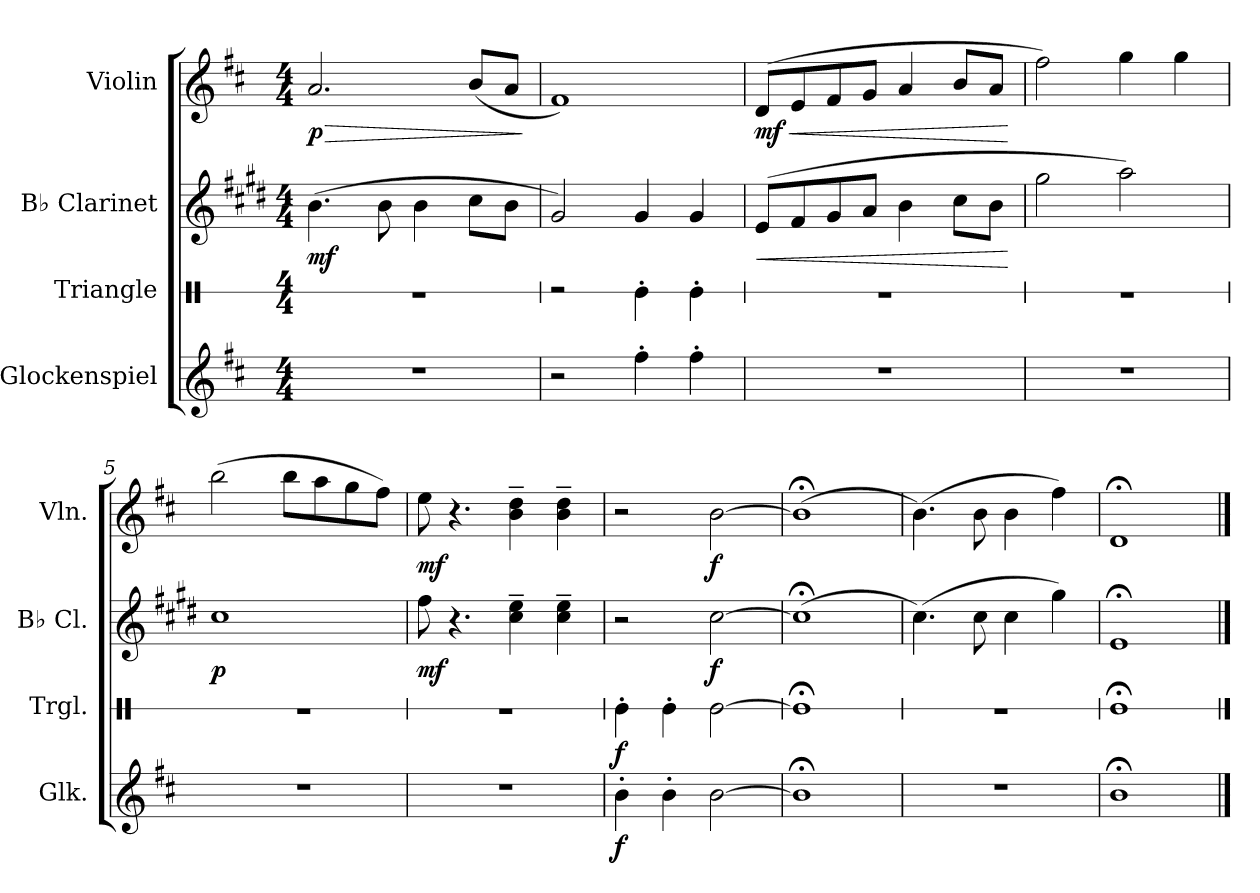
**kern	**dynam	**kern	**dynam	**kern	**dynam	**kern	**dynam
*part4	*part4	*part3	*part3	*part2	*part2	*part1	*part1
*staff4	*staff4	*staff3	*staff3	*staff2	*staff2	*staff1	*staff1
*I"Glockenspiel	*	*I"Triangle	*	*I"B♭ Clarinet	*	*I"Violin	*
*I'Glk.	*	*I'Trgl.	*	*I'B♭ Cl.	*	*I'Vln.	*
*	*	*stria1	*	*	*	*	*
*clefG2	*	*clefX	*	*clefG2	*	*clefG2	*
*ITrd-14c-24	*	*	*	*ITrd1c2	*	*	*
*k[f#c#]	*	*k[]	*	*k[f#c#]	*	*k[f#c#]	*
*M4/4	*	*M4/4	*	*M4/4	*	*M4/4	*
*MM120	*	*MM120	*	*MM120	*	*MM120	*
=1	=1	=1	=1	=1	=1	=1	=1
!	!	!	!	!	!LO:DY:b	!	!LO:HP:b
!	!	!	!	!	!	!	!LO:DY:n=1:b
1r	.	1r	.	(4.a\	mf	2.a/	> p
.	.	.	.	8a\	.	.	.
.	.	.	.	4a\	.	.	.
.	.	.	.	8b\L	.	(8b/L	.
.	.	.	.	8a\J	.	8a/J	.
.	.	.	.	.	.	.	]
=2	=2	=2	=2	=2	=2	=2	=2
2r	.	2r	.	2f#/)	.	1f#)	.
4ffff#'\	.	4Re'\	.	4f#/	.	.	.
4ffff#'\	.	4Re'\	.	4f#/	.	.	.
=3	=3	=3	=3	=3	=3	=3	=3
!	!	!	!	!	!LO:HP:b	!	!LO:HP:b
!	!	!	!	!	!	!	!LO:DY:n=1:b
1r	.	1r	.	(8d/L	<	(8d/L	< mf
.	.	.	.	8e/	.	8e/	.
.	.	.	.	8f#/	.	8f#/	.
.	.	.	.	8g/J	.	8g/J	.
.	.	.	.	4a\	.	4a/	.
.	.	.	.	8b\L	.	8b/L	.
.	.	.	.	8a\J	.	8a/J	.
.	.	.	.	.	[	.	[
=4	=4	=4	=4	=4	=4	=4	=4
1r	.	1r	.	2ff#\	.	2ff#\)	.
.	.	.	.	2gg\)	.	4gg\	.
.	.	.	.	.	.	4gg\	.
=5	=5	=5	=5	=5	=5	=5	=5
!	!	!	!	!	!LO:DY:b	!	!
1r	.	1r	.	1b	p	(2bb\	.
.	.	.	.	.	.	8bb\L	.
.	.	.	.	.	.	8aa\	.
.	.	.	.	.	.	8gg\	.
.	.	.	.	.	.	8ff#\J)	.
=6	=6	=6	=6	=6	=6	=6	=6
!	!	!	!	!	!LO:DY:b	!	!LO:DY:b
1r	.	1r	.	8ee\	mf	8ee\	mf
.	.	.	.	4.r	.	4.r	.
.	.	.	.	4b\~ 4dd\~	.	4b\~ 4dd\~	.
.	.	.	.	4b\~ 4dd\~	.	4b\~ 4dd\~	.
!!LO:LB:g=z
=7	=7	=7	=7	=7	=7	=7	=7
!	!LO:DY:b	!	!LO:DY:b	!	!	!	!
4bbb'\	f	4Re'\	f	2r	.	2r	.
4bbb'\	.	4Re'\	.	.	.	.	.
!	!	!	!	!	!LO:DY:b	!	!LO:DY:b
[2bbb\	.	[2Re\	.	[2b\	f	[2b\	f
=8	=8	=8	=8	=8	=8	=8	=8
1bbb;<]	.	1Re;<]	.	(1b;<]	.	(1b;<]	.
=9	=9	=9	=9	=9	=9	=9	=9
1r	.	1r	.	(4.b\)	.	(4.b\)	.
.	.	.	.	8b\	.	8b\	.
.	.	.	.	4b\	.	4b\	.
.	.	.	.	4ff#\)	.	4ff#\)	.
=10	=10	=10	=10	=10	=10	=10	=10
1bbb;<	.	1Re;<	.	1d;<	.	1d;<	.
==	==	==	==	==	==	==	==
*-	*-	*-	*-	*-	*-	*-	*-
